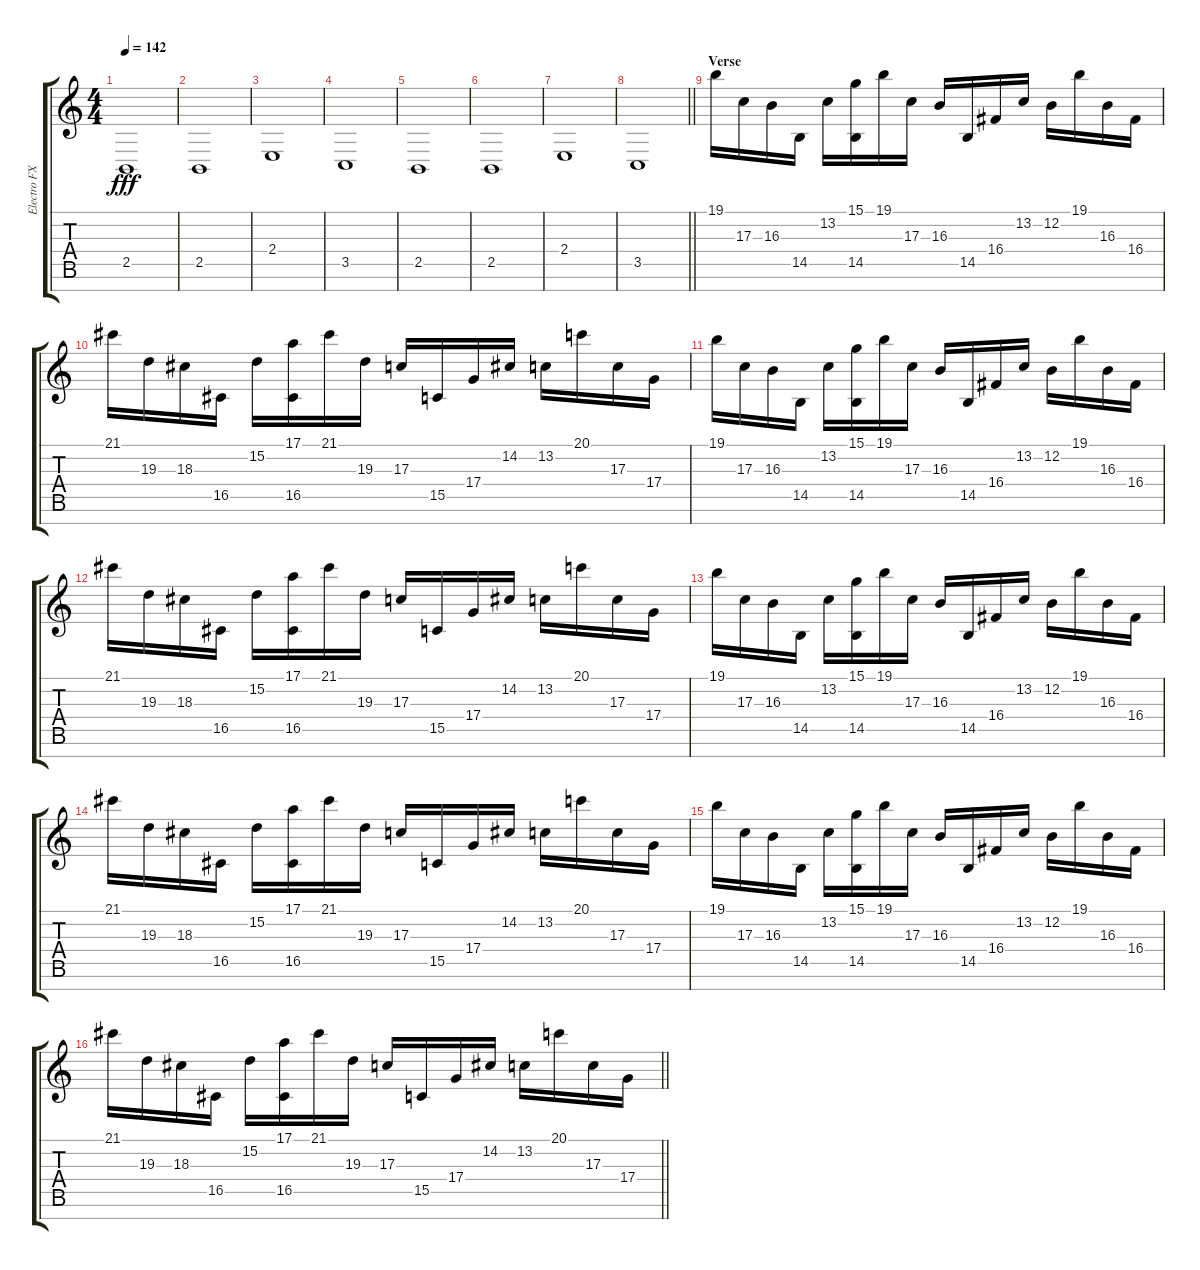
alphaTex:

\track ("Electro FX Low Arp" "Electro FX") {instrument fx2soundtrack}
\staff {score tabs}
\tuning (E4 B3 G3 D3 A2 E2 B1) {hide}
\ts (4 4)
\tempo 142
\clef g2
\ks c
2.5.1{dy fff} |
2.5.1 |
2.4.1 |
3.5.1 |
2.5.1 |
2.5.1 |
2.4.1 |
\barLineRight lightlight
3.5.1 |
\section ("" "Verse")
19.1.16 17.3.16 16.3.16 14.5.16 13.2.16 (15.1 14.5).16 19.1.16 17.3.16 16.3.16 14.5.16 16.4.16 13.2.16 12.2.16 19.1.16 16.3.16 16.4.16 |
21.1.16 19.3.16 18.3.16 16.5.16 15.2.16 (17.1 16.5).16 21.1.16 19.3.16 17.3.16 15.5.16 17.4.16 14.2.16 13.2.16 20.1.16 17.3.16 17.4.16 |
19.1.16 17.3.16 16.3.16 14.5.16 13.2.16 (15.1 14.5).16 19.1.16 17.3.16 16.3.16 14.5.16 16.4.16 13.2.16 12.2.16 19.1.16 16.3.16 16.4.16 |
21.1.16 19.3.16 18.3.16 16.5.16 15.2.16 (17.1 16.5).16 21.1.16 19.3.16 17.3.16 15.5.16 17.4.16 14.2.16 13.2.16 20.1.16 17.3.16 17.4.16 |
19.1.16 17.3.16 16.3.16 14.5.16 13.2.16 (15.1 14.5).16 19.1.16 17.3.16 16.3.16 14.5.16 16.4.16 13.2.16 12.2.16 19.1.16 16.3.16 16.4.16 |
21.1.16 19.3.16 18.3.16 16.5.16 15.2.16 (17.1 16.5).16 21.1.16 19.3.16 17.3.16 15.5.16 17.4.16 14.2.16 13.2.16 20.1.16 17.3.16 17.4.16 |
19.1.16 17.3.16 16.3.16 14.5.16 13.2.16 (15.1 14.5).16 19.1.16 17.3.16 16.3.16 14.5.16 16.4.16 13.2.16 12.2.16 19.1.16 16.3.16 16.4.16 |
\barLineRight lightlight
21.1.16 19.3.16 18.3.16 16.5.16 15.2.16 (17.1 16.5).16 21.1.16 19.3.16 17.3.16 15.5.16 17.4.16 14.2.16 13.2.16 20.1.16 17.3.16 17.4.16
